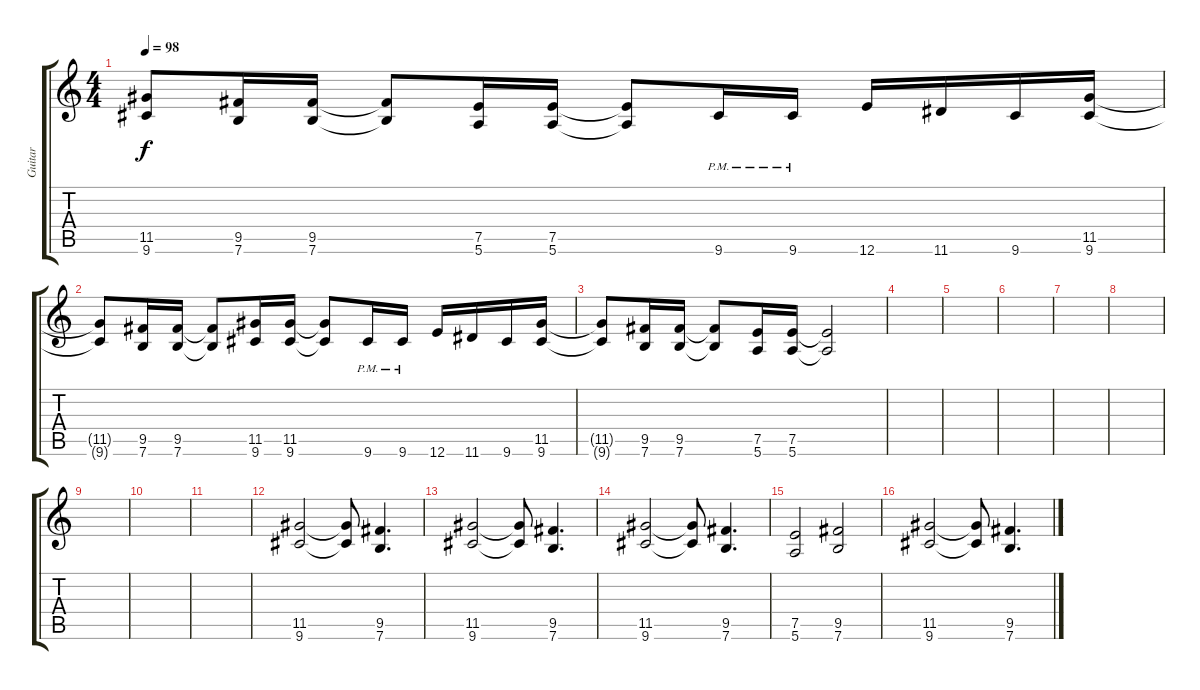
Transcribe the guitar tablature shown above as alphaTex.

\track ("Guitar" "Guitar") {instrument distortionguitar}
\staff {score tabs}
\tuning (E4 B3 G3 D3 A2 E2) {hide}
\ts (4 4)
\tempo 98
\clef g2
\ks c
(11.5{t} 9.6{t}).8{dy f} (9.5 7.6).16 (9.5 7.6).16 (9.5{t} 7.6{t}).8 (7.5 5.6).16 (7.5 5.6).16 (7.5{t} 5.6{t}).8 9.6{pm}.16 9.6{pm}.16 12.6.16 11.6.16 9.6.16 (11.5 9.6).16 |
(11.5{t} 9.6{t}).8 (9.5 7.6).16 (9.5 7.6).16 (9.5{t} 7.6{t}).8 (11.5 9.6).16 (11.5 9.6).16 (11.5{t} 9.6{t}).8 9.6{pm}.16 9.6{pm}.16 12.6.16 11.6.16 9.6.16 (11.5 9.6).16 |
(11.5{t} 9.6{t}).8 (9.5 7.6).16 (9.5 7.6).16 (9.5{t} 7.6{t}).8 (7.5 5.6).16 (7.5 5.6).16 (7.5{t} 5.6{t}).2 |
|
|
|
|
|
|
|
|
(11.5 9.6).2 (11.5{t} 9.6{t}).8 (9.5 7.6).4{d} |
(11.5 9.6).2 (11.5{t} 9.6{t}).8 (9.5 7.6).4{d} |
(11.5 9.6).2 (11.5{t} 9.6{t}).8 (9.5 7.6).4{d} |
(7.5 5.6).2 (9.5 7.6).2 |
(11.5 9.6).2 (11.5{t} 9.6{t}).8 (9.5 7.6).4{d}
